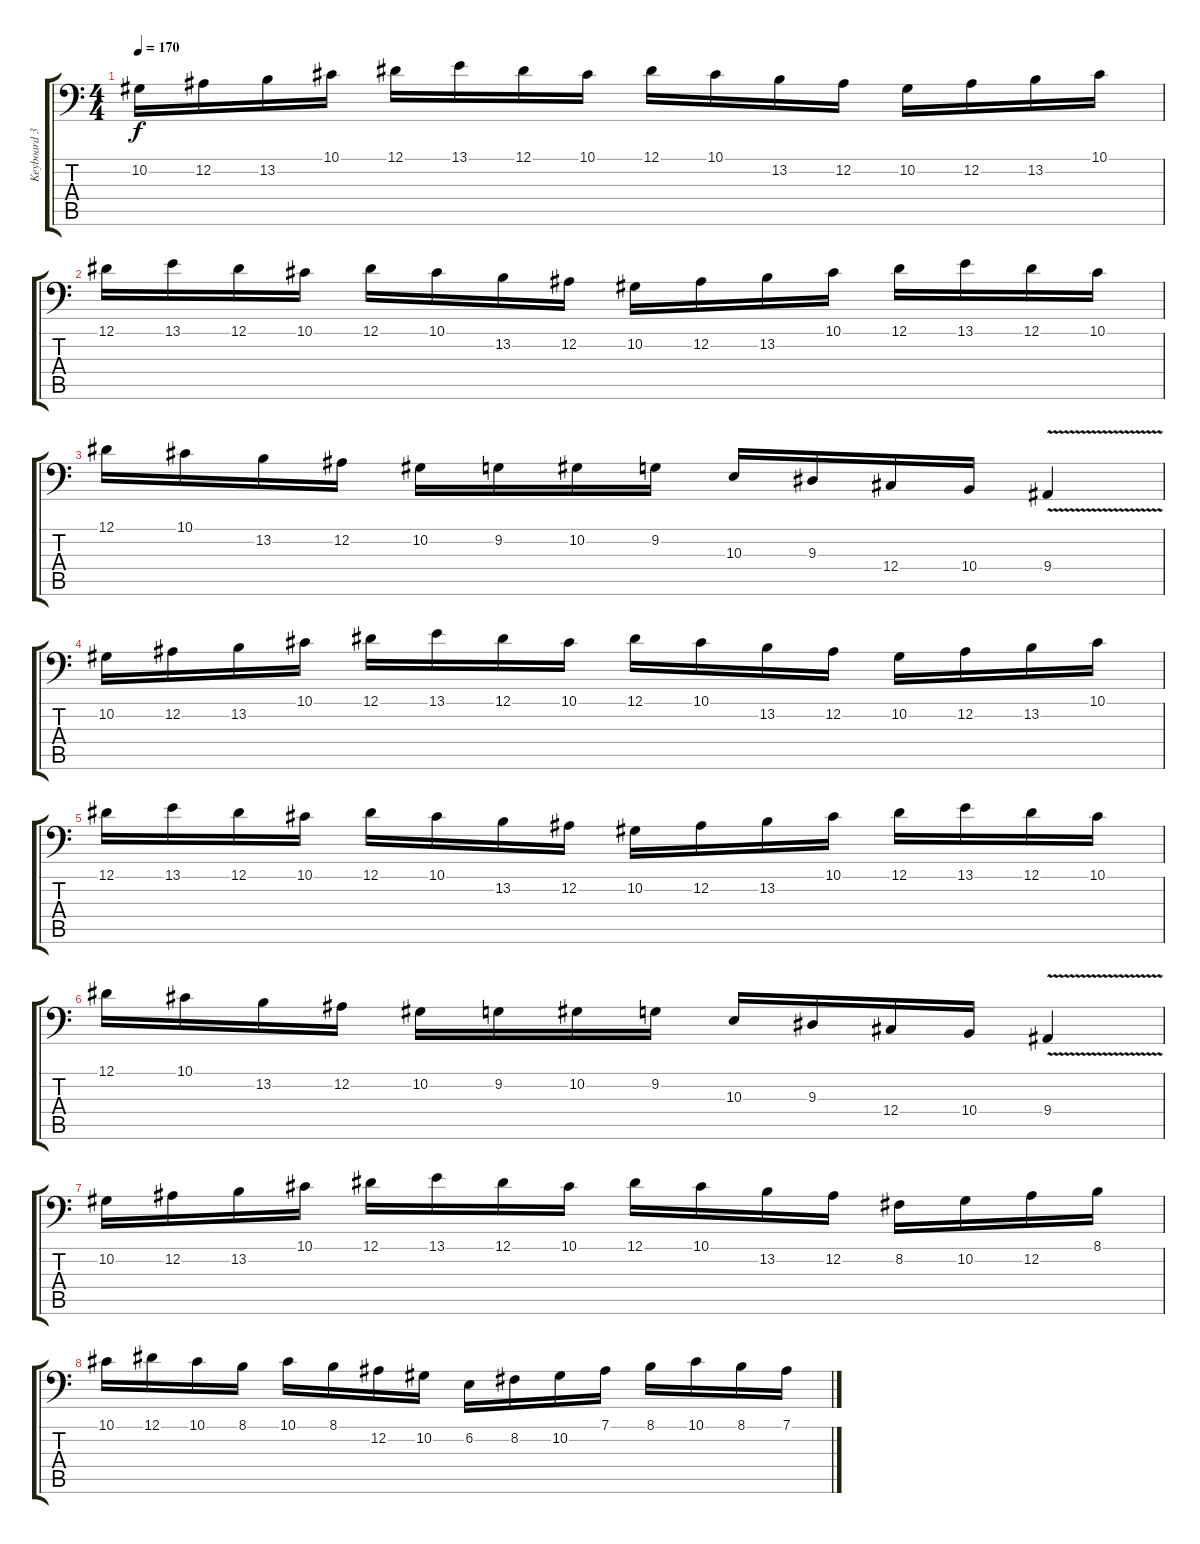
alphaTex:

\track ("Keyboard 3" "Keyboard 3") {instrument lead1square}
\staff {score tabs}
\tuning (Eb3 Bb2 Gb2 Db2 Ab1 Eb1) {hide}
\ts (4 4)
\tempo 170
\clef f4
\ks c
10.2.16{dy f instrument lead1square} 12.2.16 13.2.16 10.1.16 12.1.16 13.1.16 12.1.16 10.1.16 12.1.16 10.1.16 13.2.16 12.2.16 10.2.16 12.2.16 13.2.16 10.1.16 |
12.1.16 13.1.16 12.1.16 10.1.16 12.1.16 10.1.16 13.2.16 12.2.16 10.2.16 12.2.16 13.2.16 10.1.16 12.1.16 13.1.16 12.1.16 10.1.16 |
12.1.16 10.1.16 13.2.16 12.2.16 10.2.16 9.2.16 10.2.16 9.2.16 10.3.16 9.3.16 12.4.16 10.4.16 9.4{v}.4 |
10.2.16 12.2.16 13.2.16 10.1.16 12.1.16 13.1.16 12.1.16 10.1.16 12.1.16 10.1.16 13.2.16 12.2.16 10.2.16 12.2.16 13.2.16 10.1.16 |
12.1.16 13.1.16 12.1.16 10.1.16 12.1.16 10.1.16 13.2.16 12.2.16 10.2.16 12.2.16 13.2.16 10.1.16 12.1.16 13.1.16 12.1.16 10.1.16 |
12.1.16 10.1.16 13.2.16 12.2.16 10.2.16 9.2.16 10.2.16 9.2.16 10.3.16 9.3.16 12.4.16 10.4.16 9.4{v}.4 |
10.2.16 12.2.16 13.2.16 10.1.16 12.1.16 13.1.16 12.1.16 10.1.16 12.1.16 10.1.16 13.2.16 12.2.16 8.2.16 10.2.16 12.2.16 8.1.16 |
10.1.16 12.1.16 10.1.16 8.1.16 10.1.16 8.1.16 12.2.16 10.2.16 6.2.16 8.2.16 10.2.16 7.1.16 8.1.16 10.1.16 8.1.16 7.1.16
